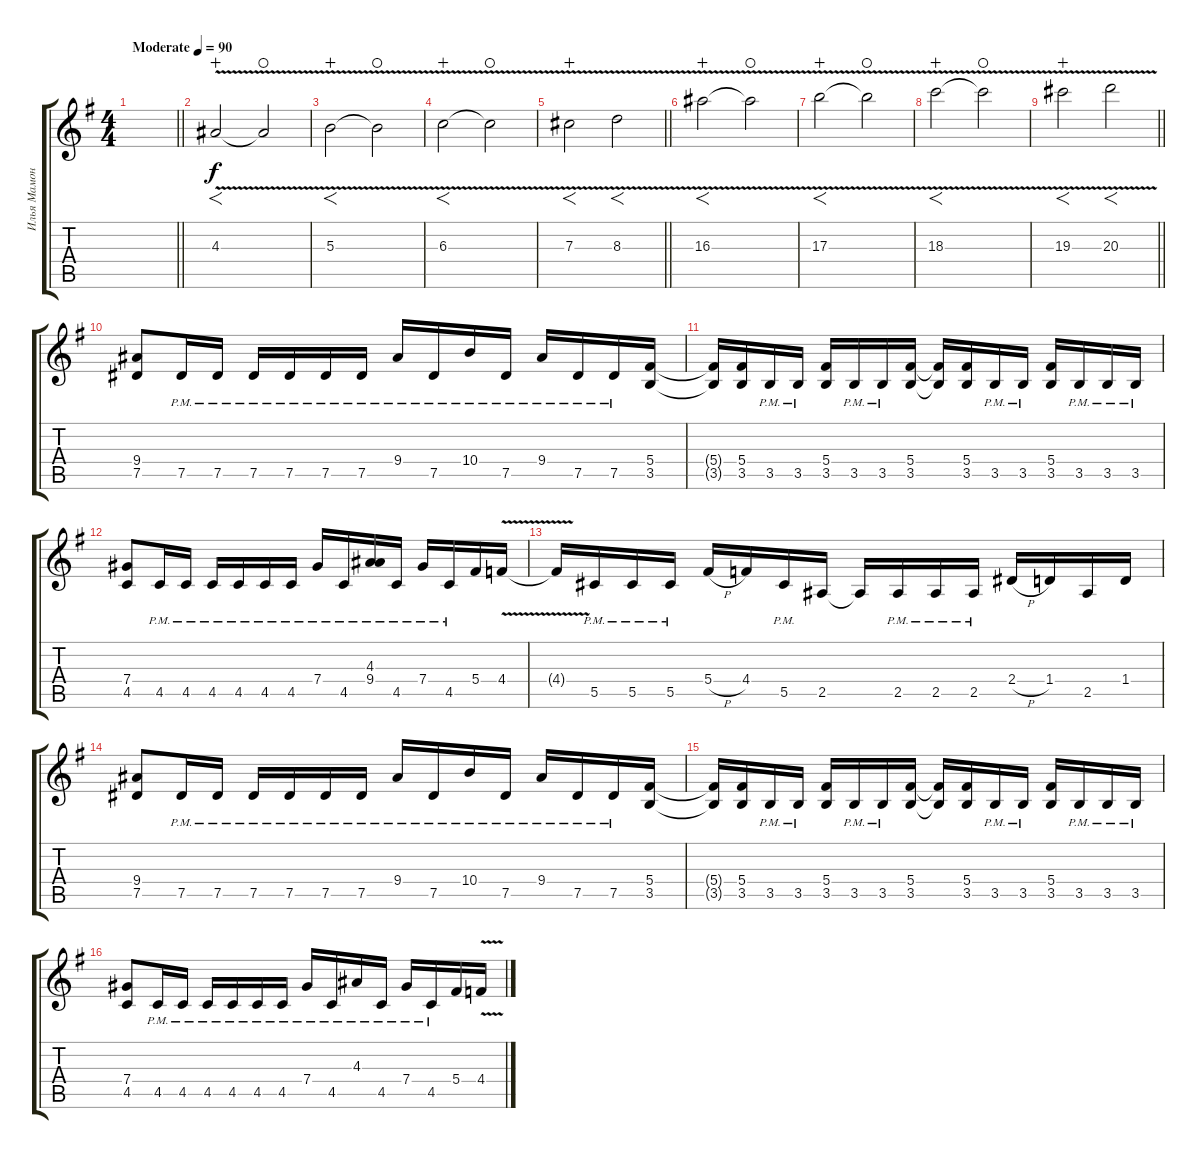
\track ("Илья Мамонтов" "Илья Мамон") {instrument distortionguitar}
\staff {score tabs}
\tuning (Eb4 Bb3 Gb3 Db3 Ab2 Eb2) {hide}
\ts (4 4)
\tempo (90 "Moderate")
\clef g2
\barLineRight lightlight
\ks eminor
|
4.3{v}.2{f wahc} 4.3{t}.2{waho} |
5.3{v}.2{f wahc} 5.3{t}.2{waho} |
6.3{v}.2{f wahc} 6.3{t}.2{waho} |
\barLineRight lightlight
7.3{v}.2{f wahc} 8.3{v}.2{f} |
16.3{v}.2{f wahc} 16.3{t}.2{waho} |
17.3{v}.2{f wahc} 17.3{t}.2{waho} |
18.3{v}.2{f wahc} 18.3{t}.2{waho} |
\barLineRight lightlight
19.3{v}.2{f wahc} 20.3{v}.2{f} |
(9.4 7.5).8 7.5{pm}.16 7.5{pm}.16 7.5{pm}.16 7.5{pm}.16 7.5{pm}.16 7.5{pm}.16 9.4{pm}.16 7.5{pm}.16 10.4{pm}.16 7.5{pm}.16 9.4{pm}.16 7.5{pm}.16 7.5{pm}.16 (5.4 3.5).16 |
(5.4{t} 3.5{t}).16 (5.4 3.5).16 3.5{pm}.16 3.5{pm}.16 (5.4 3.5).16 3.5{pm}.16 3.5{pm}.16 (5.4 3.5).16 (5.4{t} 3.5{t}).16 (5.4 3.5).16 3.5{pm}.16 3.5{pm}.16 (5.4 3.5).16 3.5{pm}.16 3.5{pm}.16 3.5{pm}.16 |
(7.4 4.5).8 4.5{pm}.16 4.5{pm}.16 4.5{pm}.16 4.5{pm}.16 4.5{pm}.16 4.5{pm}.16 7.4{pm}.16 4.5{pm}.16 (4.3{pm} 9.4).16 4.5{pm}.16 7.4{pm}.16 4.5{pm}.16 5.4.16 4.4{v}.16 |
4.4{t}.16 5.5{pm}.16 5.5{pm}.16 5.5{pm}.16 5.4{h}.16 4.4.16 5.5{pm}.16 2.5.16 2.5{t}.16 2.5{pm}.16 2.5{pm}.16 2.5{pm}.16 2.4{h}.16 1.4.16 2.5.16 1.4.16 |
(9.4 7.5).8 7.5{pm}.16 7.5{pm}.16 7.5{pm}.16 7.5{pm}.16 7.5{pm}.16 7.5{pm}.16 9.4{pm}.16 7.5{pm}.16 10.4{pm}.16 7.5{pm}.16 9.4{pm}.16 7.5{pm}.16 7.5{pm}.16 (5.4 3.5).16 |
(5.4{t} 3.5{t}).16 (5.4 3.5).16 3.5{pm}.16 3.5{pm}.16 (5.4 3.5).16 3.5{pm}.16 3.5{pm}.16 (5.4 3.5).16 (5.4{t} 3.5{t}).16 (5.4 3.5).16 3.5{pm}.16 3.5{pm}.16 (5.4 3.5).16 3.5{pm}.16 3.5{pm}.16 3.5{pm}.16 |
(7.4 4.5).8 4.5{pm}.16 4.5{pm}.16 4.5{pm}.16 4.5{pm}.16 4.5{pm}.16 4.5{pm}.16 7.4{pm}.16 4.5{pm}.16 4.3{pm}.16 4.5{pm}.16 7.4{pm}.16 4.5{pm}.16 5.4.16 4.4{v}.16
